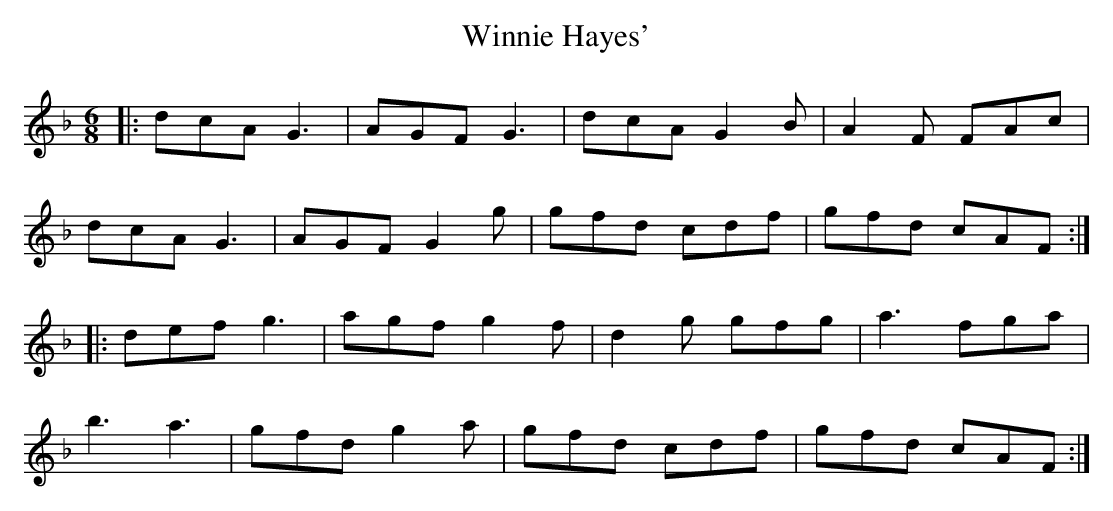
X:1
T: Winnie Hayes'
M: 6/8
L: 1/8
K: Gdor
|:dcA G3|AGF G3|dcA G2 B|A2F FAc|
dcA G3|AGF G2g|gfd cdf|gfd cAF:|
|:def g3|agf g2f|d2 g gfg|a3fga|
b3a3|gfd g2 a|gfd cdf|gfd cAF:|
